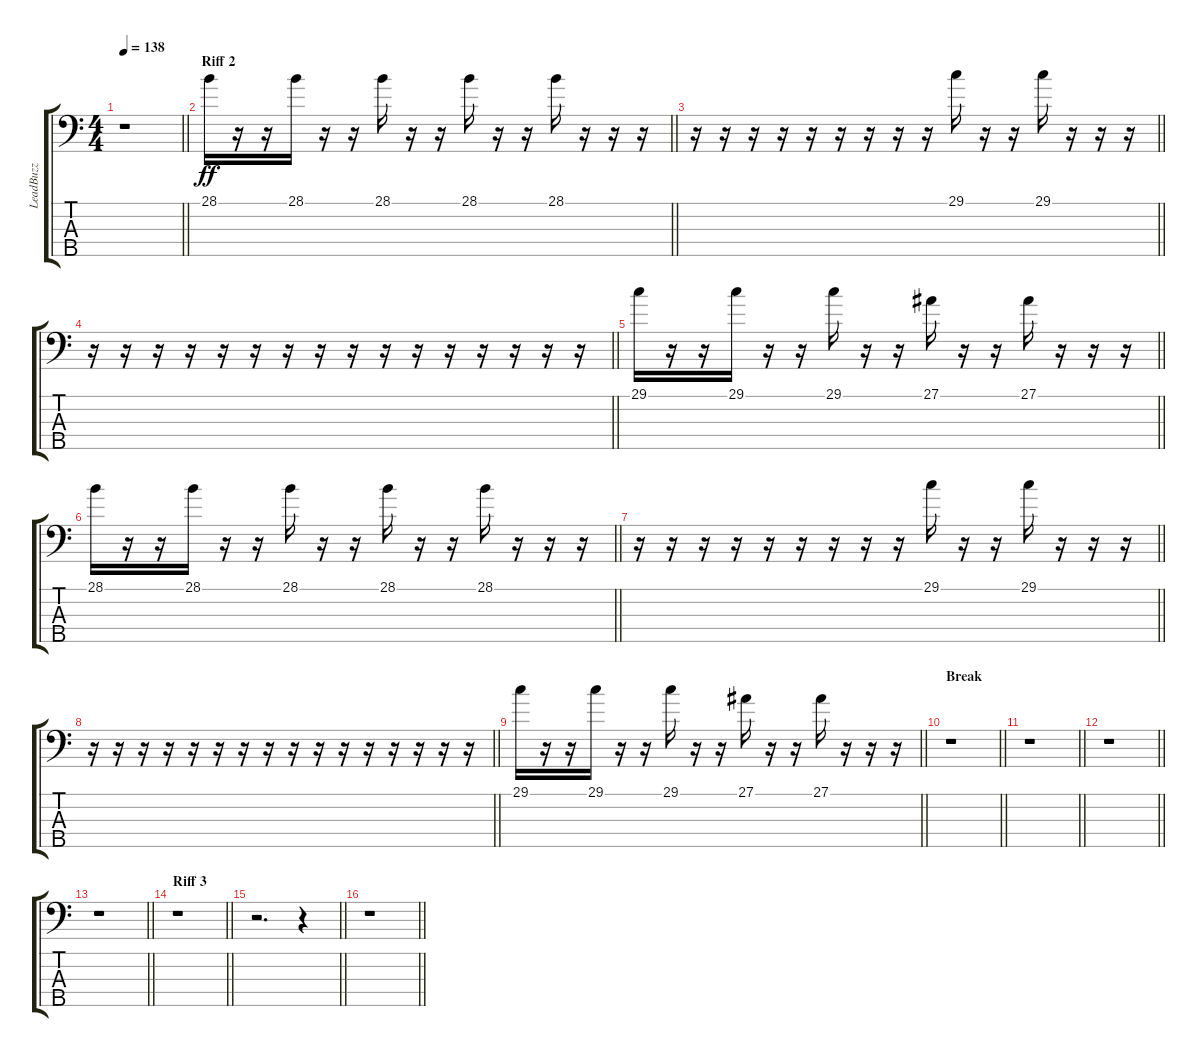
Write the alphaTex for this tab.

\track ("LeadBuzz" "LeadBuzz") {instrument lead2sawtooth}
\staff {score tabs}
\tuning (G2 D2 A1 E1 B-1) {hide}
\ts (4 4)
\tempo 138
\clef f4
\barLineRight lightlight
\ks c
r.1{dy ff} |
\section ("" "Riff 2")
\barLineRight lightlight
28.1.16 r.16 r.16 28.1.16 r.16 r.16 28.1.16 r.16 r.16 28.1.16 r.16 r.16 28.1.16 r.16 r.16 r.16 |
\barLineRight lightlight
r.16 r.16 r.16 r.16 r.16 r.16 r.16 r.16 r.16 29.1.16 r.16 r.16 29.1.16 r.16 r.16 r.16 |
\barLineRight lightlight
r.16 r.16 r.16 r.16 r.16 r.16 r.16 r.16 r.16 r.16 r.16 r.16 r.16 r.16 r.16 r.16 |
\barLineRight lightlight
29.1.16 r.16 r.16 29.1.16 r.16 r.16 29.1.16 r.16 r.16 27.1.16 r.16 r.16 27.1.16 r.16 r.16 r.16 |
\barLineRight lightlight
28.1.16 r.16 r.16 28.1.16 r.16 r.16 28.1.16 r.16 r.16 28.1.16 r.16 r.16 28.1.16 r.16 r.16 r.16 |
\barLineRight lightlight
r.16 r.16 r.16 r.16 r.16 r.16 r.16 r.16 r.16 29.1.16 r.16 r.16 29.1.16 r.16 r.16 r.16 |
\barLineRight lightlight
r.16 r.16 r.16 r.16 r.16 r.16 r.16 r.16 r.16 r.16 r.16 r.16 r.16 r.16 r.16 r.16 |
\barLineRight lightlight
29.1.16 r.16 r.16 29.1.16 r.16 r.16 29.1.16 r.16 r.16 27.1.16 r.16 r.16 27.1.16 r.16 r.16 r.16 |
\section ("" "Break")
\barLineRight lightlight
r.1 |
\barLineRight lightlight
r.1 |
\barLineRight lightlight
r.1 |
\barLineRight lightlight
r.1 |
\section ("" "Riff 3")
\barLineRight lightlight
r.1 |
\barLineRight lightlight
r.2{d} r.4 |
\barLineRight lightlight
r.1
